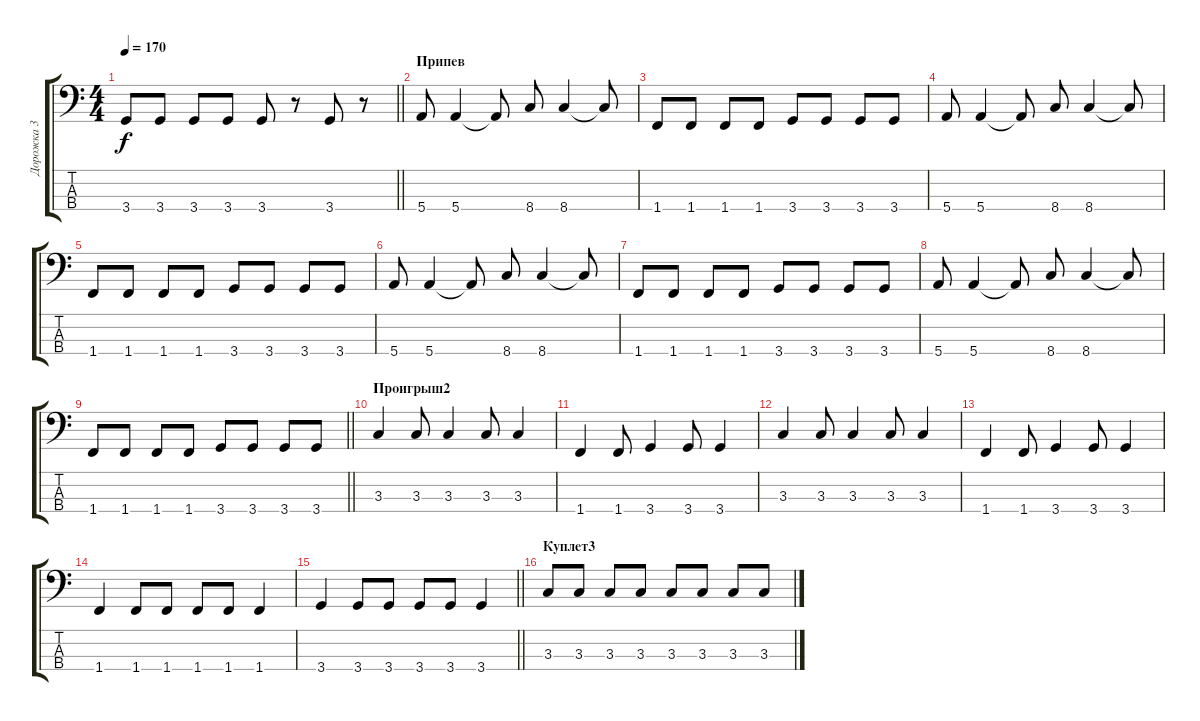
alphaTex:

\track ("Дорожка 3" "Дорожка 3") {instrument electricbasspick}
\staff {score tabs}
\tuning (G2 D2 A1 E1) {hide}
\ts (4 4)
\tempo 170
\clef f4
\barLineRight lightlight
\ks c
3.4.8{dy f} 3.4.8 3.4.8 3.4.8 3.4.8 r.8 3.4.8 r.8 |
\section ("" "Припев")
5.4.8 5.4.4 5.4{t}.8 8.4.8 8.4.4 8.4{t}.8 |
1.4.8 1.4.8 1.4.8 1.4.8 3.4.8 3.4.8 3.4.8 3.4.8 |
5.4.8 5.4.4 5.4{t}.8 8.4.8 8.4.4 8.4{t}.8 |
1.4.8 1.4.8 1.4.8 1.4.8 3.4.8 3.4.8 3.4.8 3.4.8 |
5.4.8 5.4.4 5.4{t}.8 8.4.8 8.4.4 8.4{t}.8 |
1.4.8 1.4.8 1.4.8 1.4.8 3.4.8 3.4.8 3.4.8 3.4.8 |
5.4.8 5.4.4 5.4{t}.8 8.4.8 8.4.4 8.4{t}.8 |
\barLineRight lightlight
1.4.8 1.4.8 1.4.8 1.4.8 3.4.8 3.4.8 3.4.8 3.4.8 |
\section ("" "Проигрыш2")
3.3.4 3.3.8 3.3.4 3.3.8 3.3.4 |
1.4.4 1.4.8 3.4.4 3.4.8 3.4.4 |
3.3.4 3.3.8 3.3.4 3.3.8 3.3.4 |
1.4.4 1.4.8 3.4.4 3.4.8 3.4.4 |
1.4.4 1.4.8 1.4.8 1.4.8 1.4.8 1.4.4 |
\barLineRight lightlight
3.4.4 3.4.8 3.4.8 3.4.8 3.4.8 3.4.4 |
\section ("" "Куплет3")
3.3.8 3.3.8 3.3.8 3.3.8 3.3.8 3.3.8 3.3.8 3.3.8
